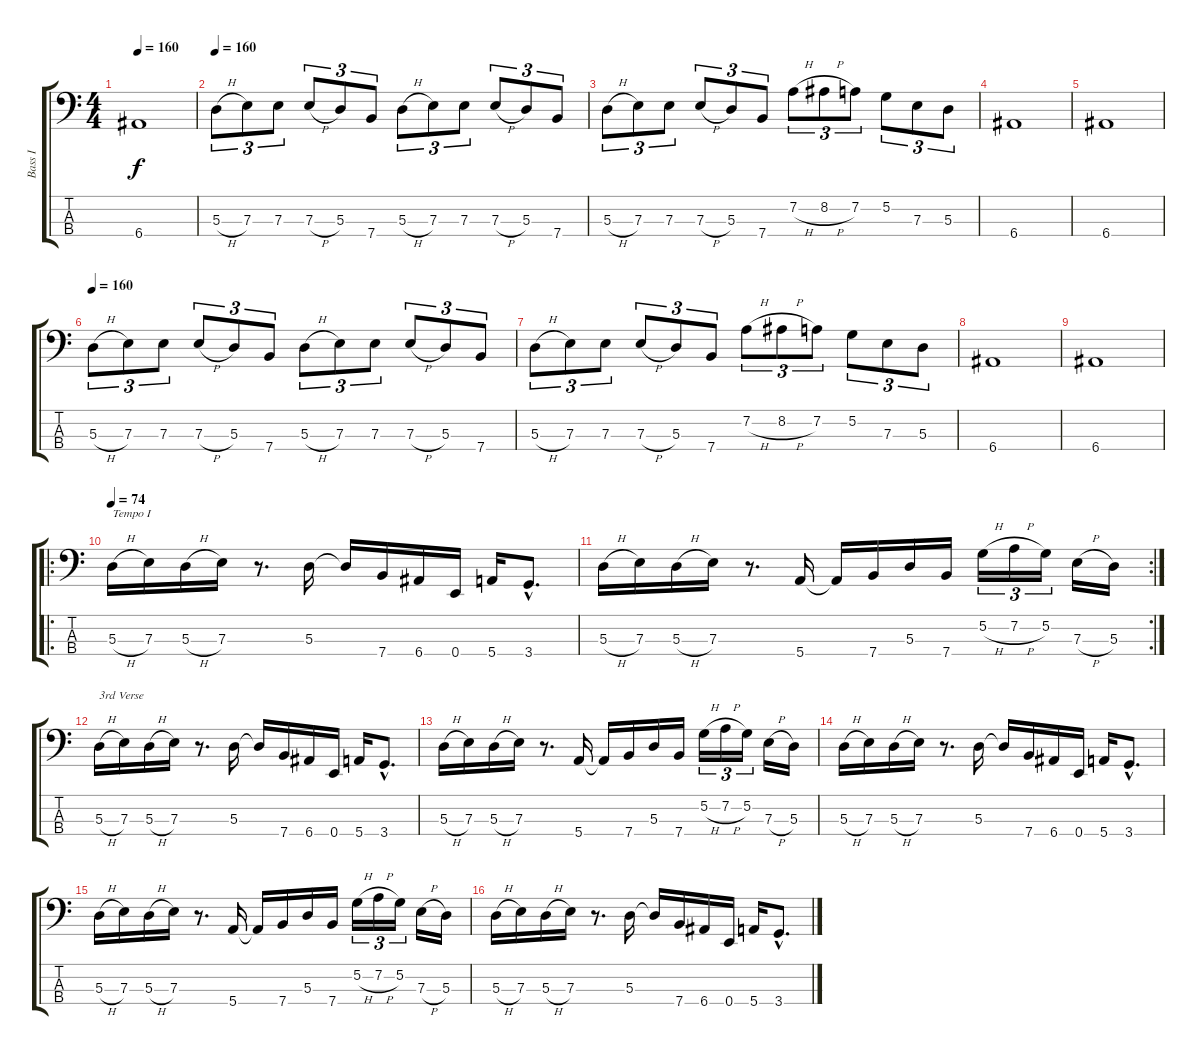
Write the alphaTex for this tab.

\track ("Bass I" "Bass I") {instrument electricbasspick}
\staff {score tabs}
\tuning (G2 D2 A1 E1) {hide}
\ts (4 4)
\tempo 160
\clef f4
\ks c
6.4.1{dy f} |
\tempo 160
5.3{h}.8{tu (3 2)} 7.3.8{tu (3 2)} 7.3.8{tu (3 2)} 7.3{h}.8{tu (3 2)} 5.3.8{tu (3 2)} 7.4.8{tu (3 2)} 5.3{h}.8{tu (3 2)} 7.3.8{tu (3 2)} 7.3.8{tu (3 2)} 7.3{h}.8{tu (3 2)} 5.3.8{tu (3 2)} 7.4.8{tu (3 2)} |
5.3{h}.8{tu (3 2)} 7.3.8{tu (3 2)} 7.3.8{tu (3 2)} 7.3{h}.8{tu (3 2)} 5.3.8{tu (3 2)} 7.4.8{tu (3 2)} 7.2{h}.8{tu (3 2)} 8.2{h}.8{tu (3 2)} 7.2.8{tu (3 2)} 5.2.8{tu (3 2)} 7.3.8{tu (3 2)} 5.3.8{tu (3 2)} |
6.4.1 |
6.4.1 |
\tempo 160
5.3{h}.8{tu (3 2)} 7.3.8{tu (3 2)} 7.3.8{tu (3 2)} 7.3{h}.8{tu (3 2)} 5.3.8{tu (3 2)} 7.4.8{tu (3 2)} 5.3{h}.8{tu (3 2)} 7.3.8{tu (3 2)} 7.3.8{tu (3 2)} 7.3{h}.8{tu (3 2)} 5.3.8{tu (3 2)} 7.4.8{tu (3 2)} |
5.3{h}.8{tu (3 2)} 7.3.8{tu (3 2)} 7.3.8{tu (3 2)} 7.3{h}.8{tu (3 2)} 5.3.8{tu (3 2)} 7.4.8{tu (3 2)} 7.2{h}.8{tu (3 2)} 8.2{h}.8{tu (3 2)} 7.2.8{tu (3 2)} 5.2.8{tu (3 2)} 7.3.8{tu (3 2)} 5.3.8{tu (3 2)} |
6.4.1 |
6.4.1 |
\ro
\tempo 74
5.3{h}.16{txt "Tempo I"} 7.3.16 5.3{h}.16 7.3.16 r.8{d} 5.3.16 5.3{t}.16 7.4.16 6.4.16 0.4.16 5.4.16 3.4{hac}.8{d} |
\rc 2
5.3{h}.16 7.3.16 5.3{h}.16 7.3.16 r.8{d} 5.4.16 5.4{t}.16 7.4.16 5.3.16 7.4.16 5.2{h}.16{tu (3 2)} 7.2{h}.16{tu (3 2)} 5.2.16{tu (3 2)} 7.3{h}.16 5.3.16 |
5.3{h}.16{txt "3rd Verse"} 7.3.16 5.3{h}.16 7.3.16 r.8{d} 5.3.16 5.3{t}.16 7.4.16 6.4.16 0.4.16 5.4.16 3.4{hac}.8{d} |
5.3{h}.16 7.3.16 5.3{h}.16 7.3.16 r.8{d} 5.4.16 5.4{t}.16 7.4.16 5.3.16 7.4.16 5.2{h}.16{tu (3 2)} 7.2{h}.16{tu (3 2)} 5.2.16{tu (3 2)} 7.3{h}.16 5.3.16 |
5.3{h}.16 7.3.16 5.3{h}.16 7.3.16 r.8{d} 5.3.16 5.3{t}.16 7.4.16 6.4.16 0.4.16 5.4.16 3.4{hac}.8{d} |
5.3{h}.16 7.3.16 5.3{h}.16 7.3.16 r.8{d} 5.4.16 5.4{t}.16 7.4.16 5.3.16 7.4.16 5.2{h}.16{tu (3 2)} 7.2{h}.16{tu (3 2)} 5.2.16{tu (3 2)} 7.3{h}.16 5.3.16 |
5.3{h}.16 7.3.16 5.3{h}.16 7.3.16 r.8{d} 5.3.16 5.3{t}.16 7.4.16 6.4.16 0.4.16 5.4.16 3.4{hac}.8{d}
